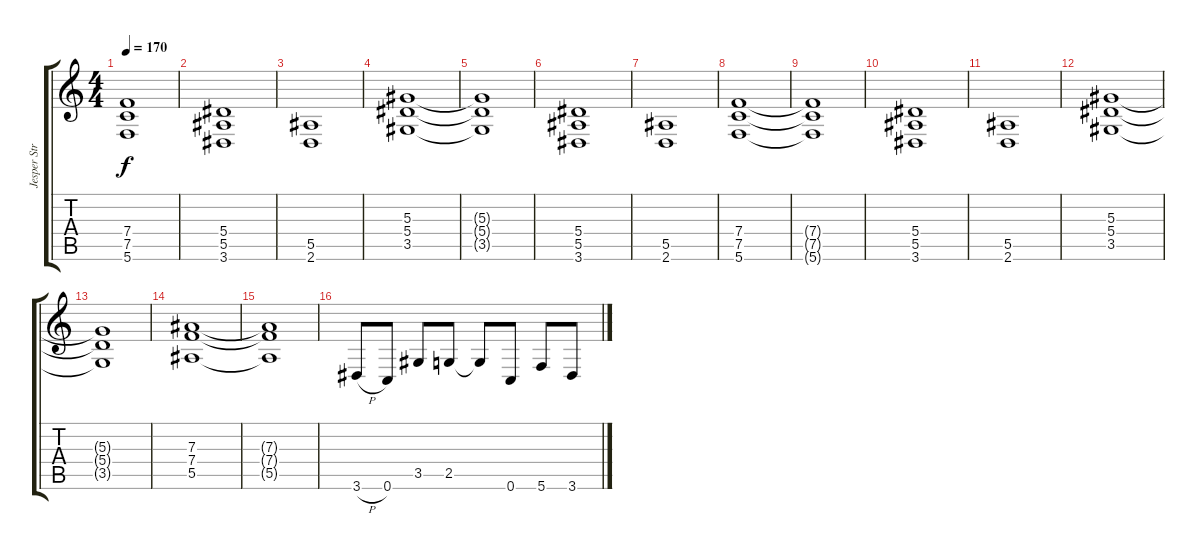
\track ("Jesper Stromblad" "Jesper Str") {instrument distortionguitar}
\staff {score tabs}
\tuning (C4 G3 Eb3 Bb2 F2 C2) {hide}
\ts (4 4)
\tempo 170
\clef g2
\ks c
(7.4{t} 7.5{t} 5.6{t}).1{dy f} |
(5.4 5.5 3.6).1 |
(5.5 2.6).1 |
(5.3 5.4 3.5).1 |
(5.3{t} 5.4{t} 3.5{t}).1 |
(5.4 5.5 3.6).1 |
(5.5 2.6).1 |
(7.4 7.5 5.6).1 |
(7.4{t} 7.5{t} 5.6{t}).1 |
(5.4 5.5 3.6).1 |
(5.5 2.6).1 |
(5.3 5.4 3.5).1 |
(5.3{t} 5.4{t} 3.5{t}).1 |
(7.3 7.4 5.5).1 |
(7.3{t} 7.4{t} 5.5{t}).1 |
3.6{h}.8 0.6.8 3.5.8 2.5.8 2.5{t}.8 0.6.8 5.6.8 3.6.8
